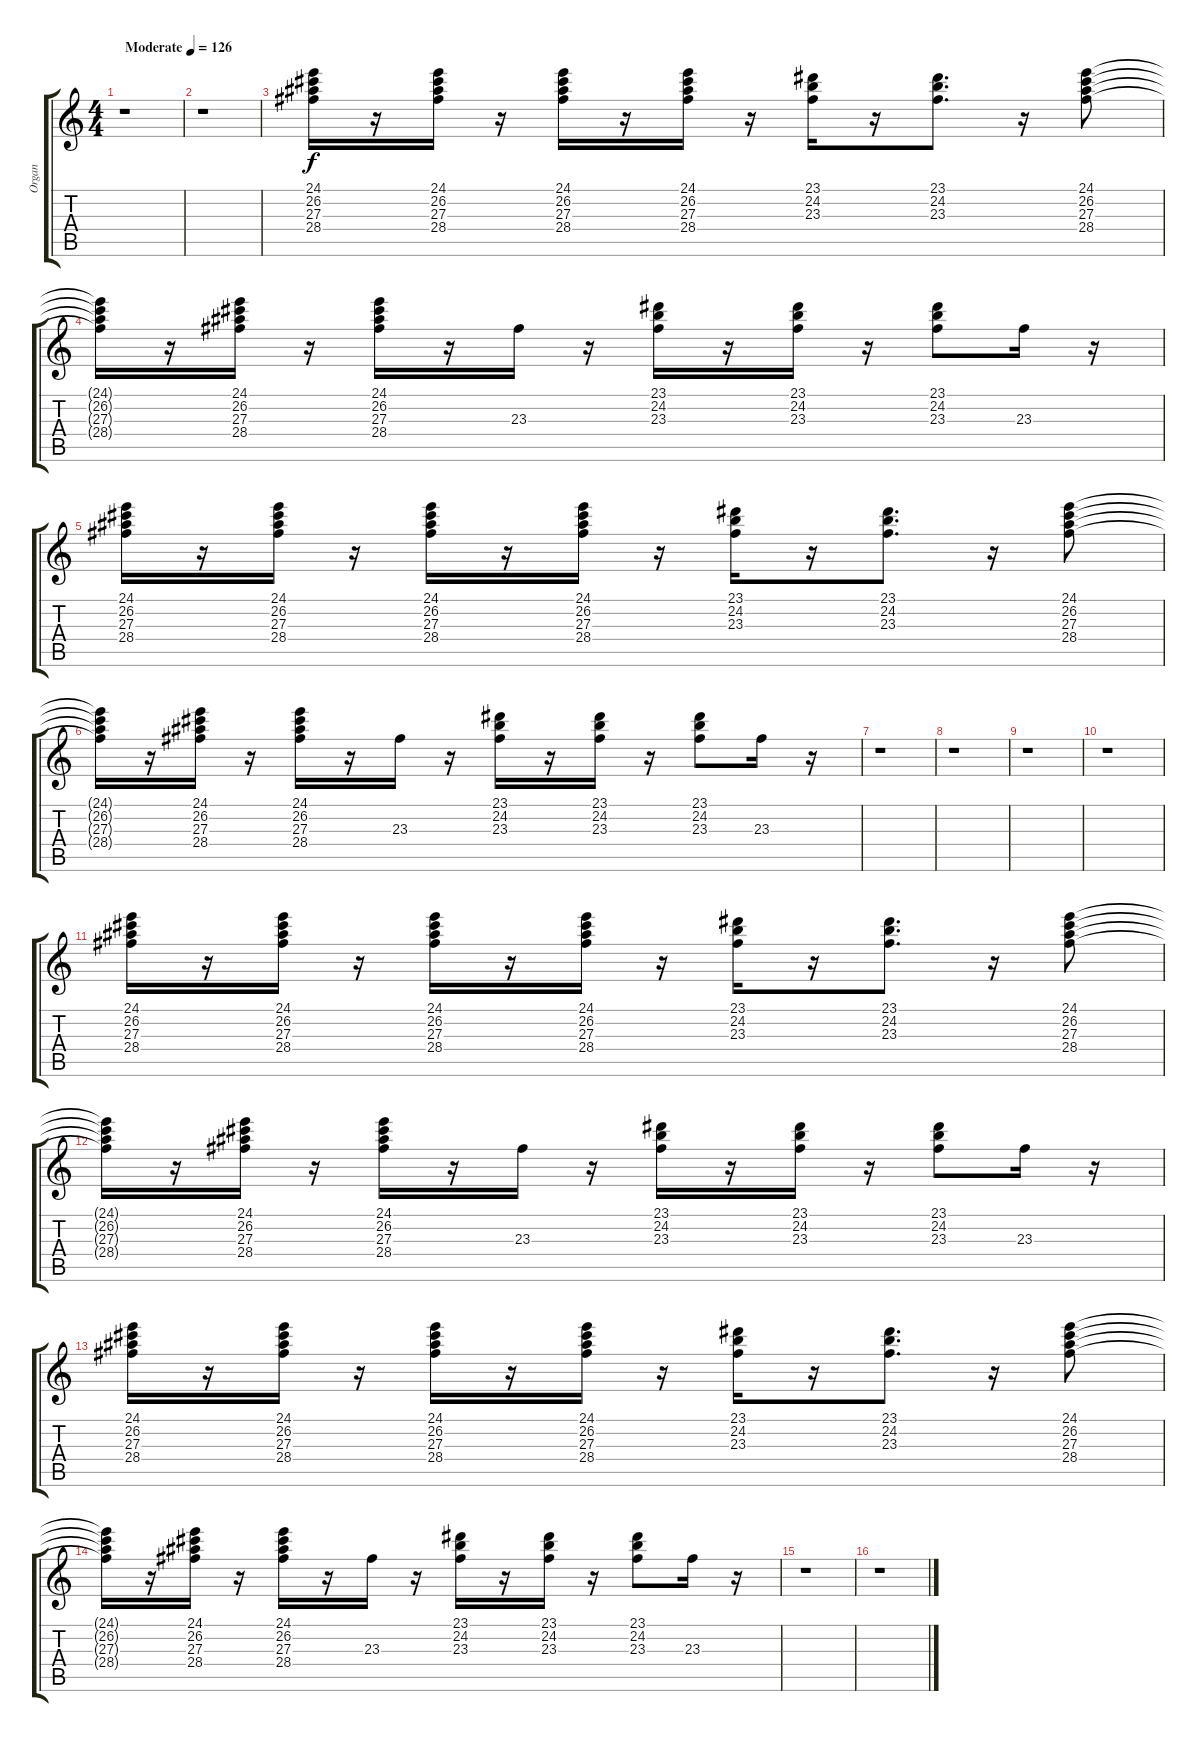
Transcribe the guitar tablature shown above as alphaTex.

\track ("Organ" "Organ") {instrument drawbarorgan}
\staff {score tabs}
\tuning (E4 B3 G3 D3 A2 E2) {hide}
\ts (4 4)
\tempo (126 "Moderate")
\clef g2
\ks c
r.1{dy f instrument drawbarorgan} |
r.1 |
(24.1 26.2 27.3 28.4).16 r.16 (24.1 26.2 27.3 28.4).16 r.16 (24.1 26.2 27.3 28.4).16 r.16 (24.1 26.2 27.3 28.4).16 r.16 (23.1 24.2 23.3).16 r.16 (23.1 24.2 23.3).8{d} r.16 (24.1 26.2 27.3 28.4).8 |
(24.1{t} 26.2{t} 27.3{t} 28.4{t}).16 r.16 (24.1 26.2 27.3 28.4).16 r.16 (24.1 26.2 27.3 28.4).16 r.16 23.3.16 r.16 (23.1 24.2 23.3).16 r.16 (23.1 24.2 23.3).16 r.16 (23.1 24.2 23.3).8 23.3.16 r.16 |
(24.1 26.2 27.3 28.4).16 r.16 (24.1 26.2 27.3 28.4).16 r.16 (24.1 26.2 27.3 28.4).16 r.16 (24.1 26.2 27.3 28.4).16 r.16 (23.1 24.2 23.3).16 r.16 (23.1 24.2 23.3).8{d} r.16 (24.1 26.2 27.3 28.4).8 |
(24.1{t} 26.2{t} 27.3{t} 28.4{t}).16 r.16 (24.1 26.2 27.3 28.4).16 r.16 (24.1 26.2 27.3 28.4).16 r.16 23.3.16 r.16 (23.1 24.2 23.3).16 r.16 (23.1 24.2 23.3).16 r.16 (23.1 24.2 23.3).8 23.3.16 r.16 |
r.1 |
r.1 |
r.1 |
r.1 |
(24.1 26.2 27.3 28.4).16 r.16 (24.1 26.2 27.3 28.4).16 r.16 (24.1 26.2 27.3 28.4).16 r.16 (24.1 26.2 27.3 28.4).16 r.16 (23.1 24.2 23.3).16 r.16 (23.1 24.2 23.3).8{d} r.16 (24.1 26.2 27.3 28.4).8 |
(24.1{t} 26.2{t} 27.3{t} 28.4{t}).16 r.16 (24.1 26.2 27.3 28.4).16 r.16 (24.1 26.2 27.3 28.4).16 r.16 23.3.16 r.16 (23.1 24.2 23.3).16 r.16 (23.1 24.2 23.3).16 r.16 (23.1 24.2 23.3).8 23.3.16 r.16 |
(24.1 26.2 27.3 28.4).16 r.16 (24.1 26.2 27.3 28.4).16 r.16 (24.1 26.2 27.3 28.4).16 r.16 (24.1 26.2 27.3 28.4).16 r.16 (23.1 24.2 23.3).16 r.16 (23.1 24.2 23.3).8{d} r.16 (24.1 26.2 27.3 28.4).8 |
(24.1{t} 26.2{t} 27.3{t} 28.4{t}).16 r.16 (24.1 26.2 27.3 28.4).16 r.16 (24.1 26.2 27.3 28.4).16 r.16 23.3.16 r.16 (23.1 24.2 23.3).16 r.16 (23.1 24.2 23.3).16 r.16 (23.1 24.2 23.3).8 23.3.16 r.16 |
r.1 |
r.1
